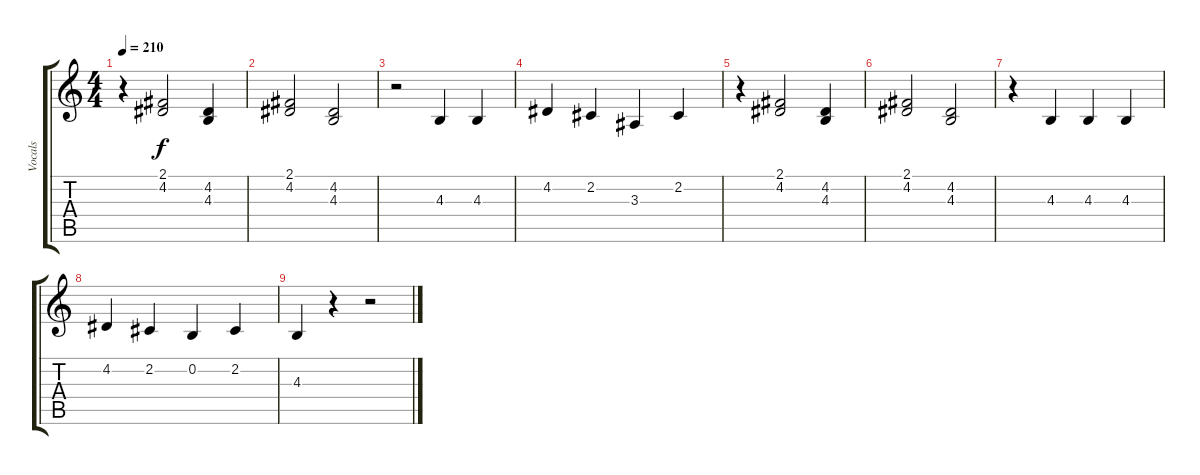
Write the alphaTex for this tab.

\track ("Vocals" "Vocals") {instrument tangoaccordion}
\staff {score tabs}
\tuning (E4 B3 G3 D3 A2 E2) {hide}
\ts (4 4)
\tempo 210
\clef g2
\ks c
r.4{dy f} (2.1 4.2).2 (4.2 4.3).4 |
(2.1 4.2).2 (4.2 4.3).2 |
r.2 4.3.4 4.3.4 |
4.2.4 2.2.4 3.3.4 2.2.4 |
r.4 (2.1 4.2).2 (4.2 4.3).4 |
(2.1 4.2).2 (4.2 4.3).2 |
r.4 4.3.4 4.3.4 4.3.4 |
4.2.4 2.2.4 0.2.4 2.2.4 |
4.3.4 r.4 r.2
